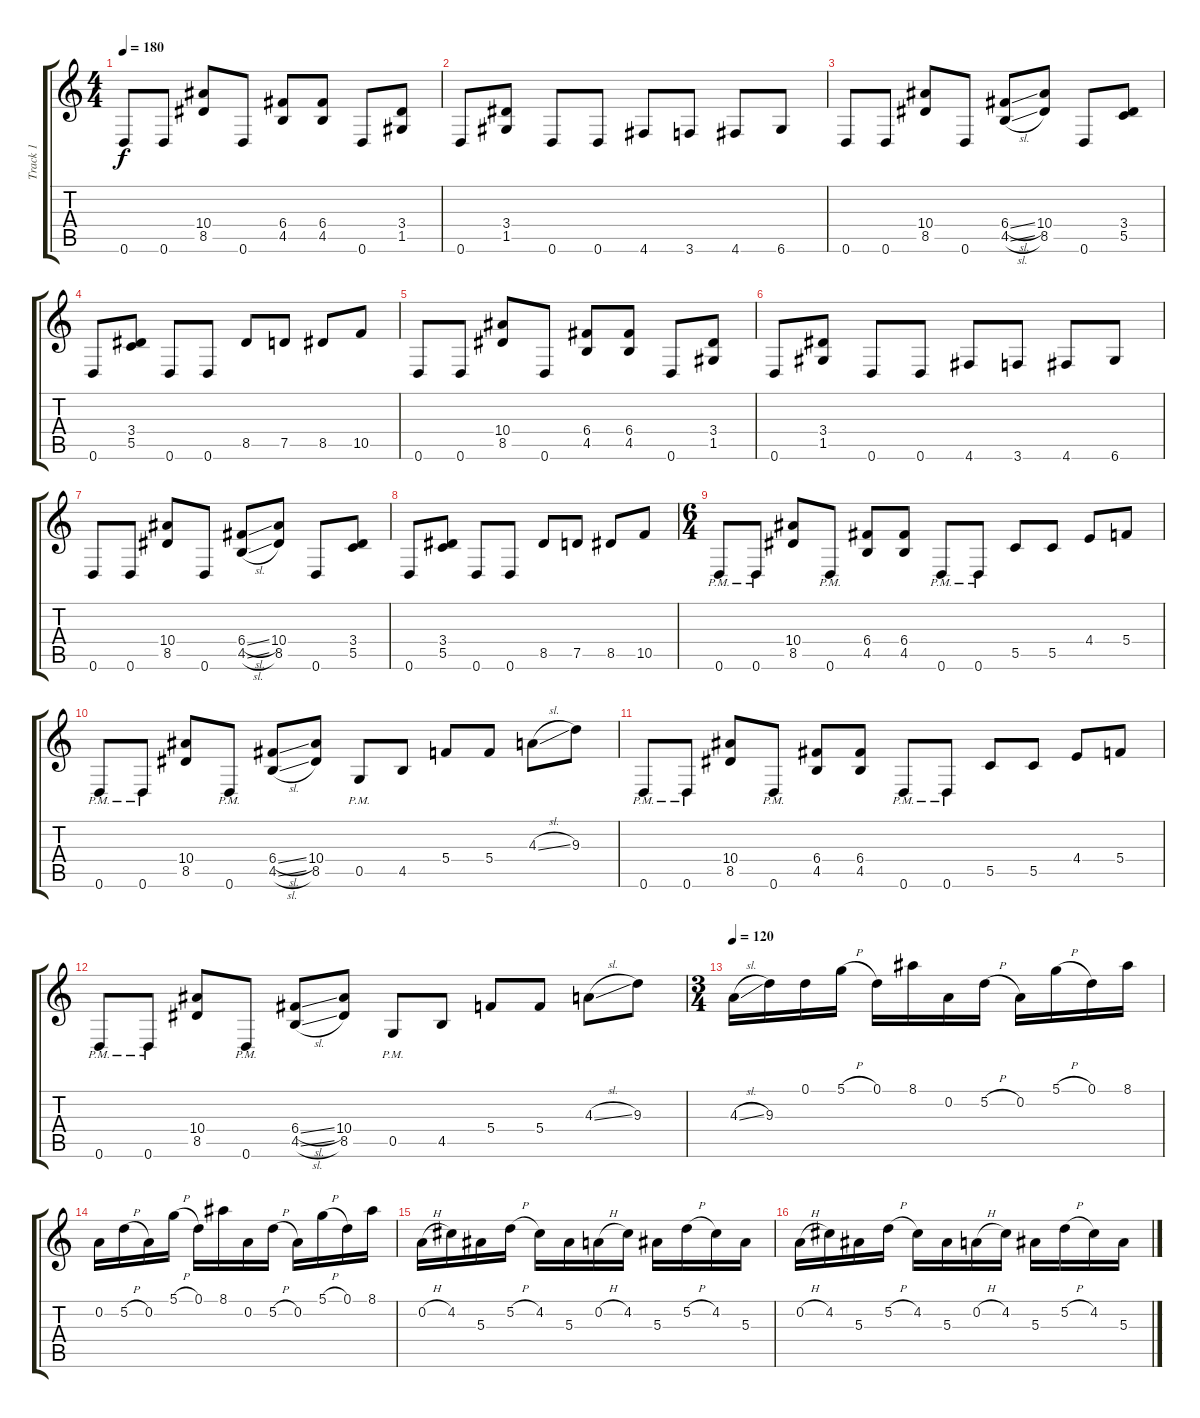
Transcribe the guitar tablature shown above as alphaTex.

\track ("Track 1" "Track 1") {instrument distortionguitar}
\staff {score tabs}
\tuning (D4 A3 F3 C3 G2 D2) {hide}
\ts (4 4)
\tempo 180
\clef g2
\ks c
0.6.8{dy f} 0.6.8 (10.4 8.5).8 0.6.8 (6.4 4.5).8 (6.4 4.5).8 0.6.8 (3.4 1.5).8 |
0.6.8 (3.4 1.5).8 0.6.8 0.6.8 4.6.8 3.6.8 4.6.8 6.6.8 |
0.6.8 0.6.8 (10.4 8.5).8 0.6.8 (6.4{sl} 4.5{sl}).8 (10.4 8.5).8 0.6.8 (3.4 5.5).8 |
0.6.8 (3.4 5.5).8 0.6.8 0.6.8 8.5.8 7.5.8 8.5.8 10.5.8 |
0.6.8 0.6.8 (10.4 8.5).8 0.6.8 (6.4 4.5).8 (6.4 4.5).8 0.6.8 (3.4 1.5).8 |
0.6.8 (3.4 1.5).8 0.6.8 0.6.8 4.6.8 3.6.8 4.6.8 6.6.8 |
0.6.8 0.6.8 (10.4 8.5).8 0.6.8 (6.4{sl} 4.5{sl}).8 (10.4 8.5).8 0.6.8 (3.4 5.5).8 |
0.6.8 (3.4 5.5).8 0.6.8 0.6.8 8.5.8 7.5.8 8.5.8 10.5.8 |
\ts (6 4)
0.6{pm}.8 0.6{pm}.8 (10.4 8.5).8 0.6{pm}.8 (6.4 4.5).8 (6.4 4.5).8 0.6{pm}.8 0.6{pm}.8 5.5.8 5.5.8 4.4.8 5.4.8 |
0.6{pm}.8 0.6{pm}.8 (10.4 8.5).8 0.6{pm}.8 (6.4{sl} 4.5{sl}).8 (10.4 8.5).8 0.5{pm}.8 4.5.8 5.4.8 5.4.8 4.3{sl}.8 9.3.8 |
0.6{pm}.8 0.6{pm}.8 (10.4 8.5).8 0.6{pm}.8 (6.4 4.5).8 (6.4 4.5).8 0.6{pm}.8 0.6{pm}.8 5.5.8 5.5.8 4.4.8 5.4.8 |
0.6{pm}.8 0.6{pm}.8 (10.4 8.5).8 0.6{pm}.8 (6.4{sl} 4.5{sl}).8 (10.4 8.5).8 0.5{pm}.8 4.5.8 5.4.8 5.4.8 4.3{sl}.8 9.3.8 |
\ts (3 4)
\tempo 120
4.3{sl}.16 9.3.16 0.1.16 5.1{h}.16 0.1.16 8.1.16 0.2.16 5.2{h}.16 0.2.16 5.1{h}.16 0.1.16 8.1.16 |
0.2.16 5.2{h}.16 0.2.16 5.1{h}.16 0.1.16 8.1.16 0.2.16 5.2{h}.16 0.2.16 5.1{h}.16 0.1.16 8.1.16 |
0.2{h}.16 4.2.16 5.3.16 5.2{h}.16 4.2.16 5.3.16 0.2{h}.16 4.2.16 5.3.16 5.2{h}.16 4.2.16 5.3.16 |
0.2{h}.16 4.2.16 5.3.16 5.2{h}.16 4.2.16 5.3.16 0.2{h}.16 4.2.16 5.3.16 5.2{h}.16 4.2.16 5.3.16
